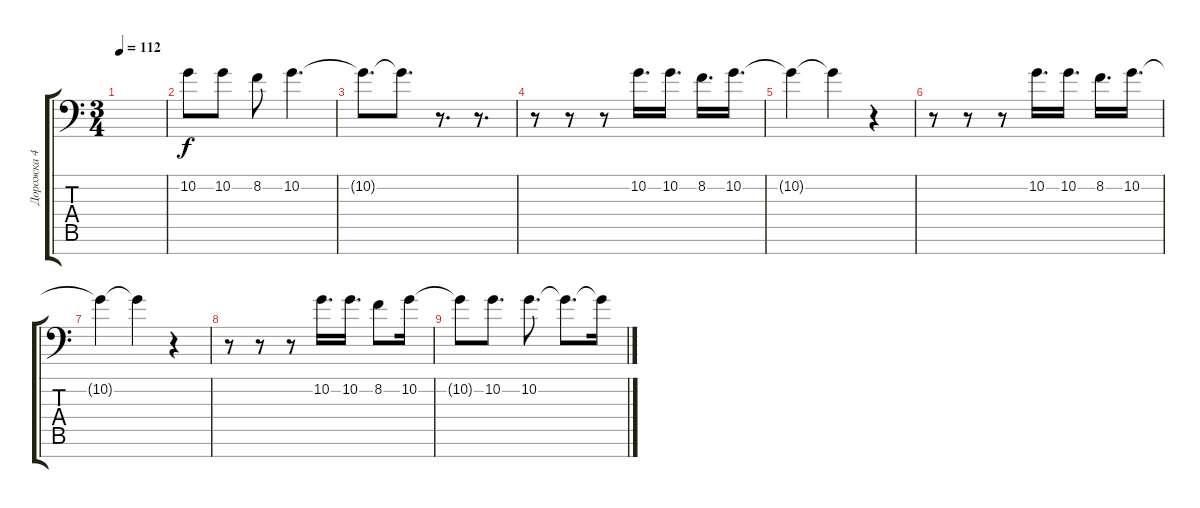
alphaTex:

\track ("Дорожка 4" "Дорожка 4") {instrument clarinet}
\staff {score tabs}
\tuning (D4 A3 F3 C3 G2 D2 A1) {hide}
\ts (3 4)
\tempo 112
\clef f4
\ks c
|
10.2.8 10.2.8 8.2.8 10.2.4{d} |
10.2{t}.8{d} 10.2{t}.8{d} r.8{d} r.8{d} |
r.8 r.8 r.8 10.2.16{d} 10.2.16{d} 8.2.16{d} 10.2.16{d} |
10.2{t}.4 10.2{t}.4 r.4 |
r.8 r.8 r.8 10.2.16{d} 10.2.16{d} 8.2.16{d} 10.2.16{d} |
10.2{t}.4 10.2{t}.4 r.4 |
r.8 r.8 r.8 10.2.16{d} 10.2.16{d} 8.2.8 10.2.16 |
10.2{t}.8 10.2.8{d} 10.2.8{d} 10.2{t}.8{d} 10.2{t}.16
